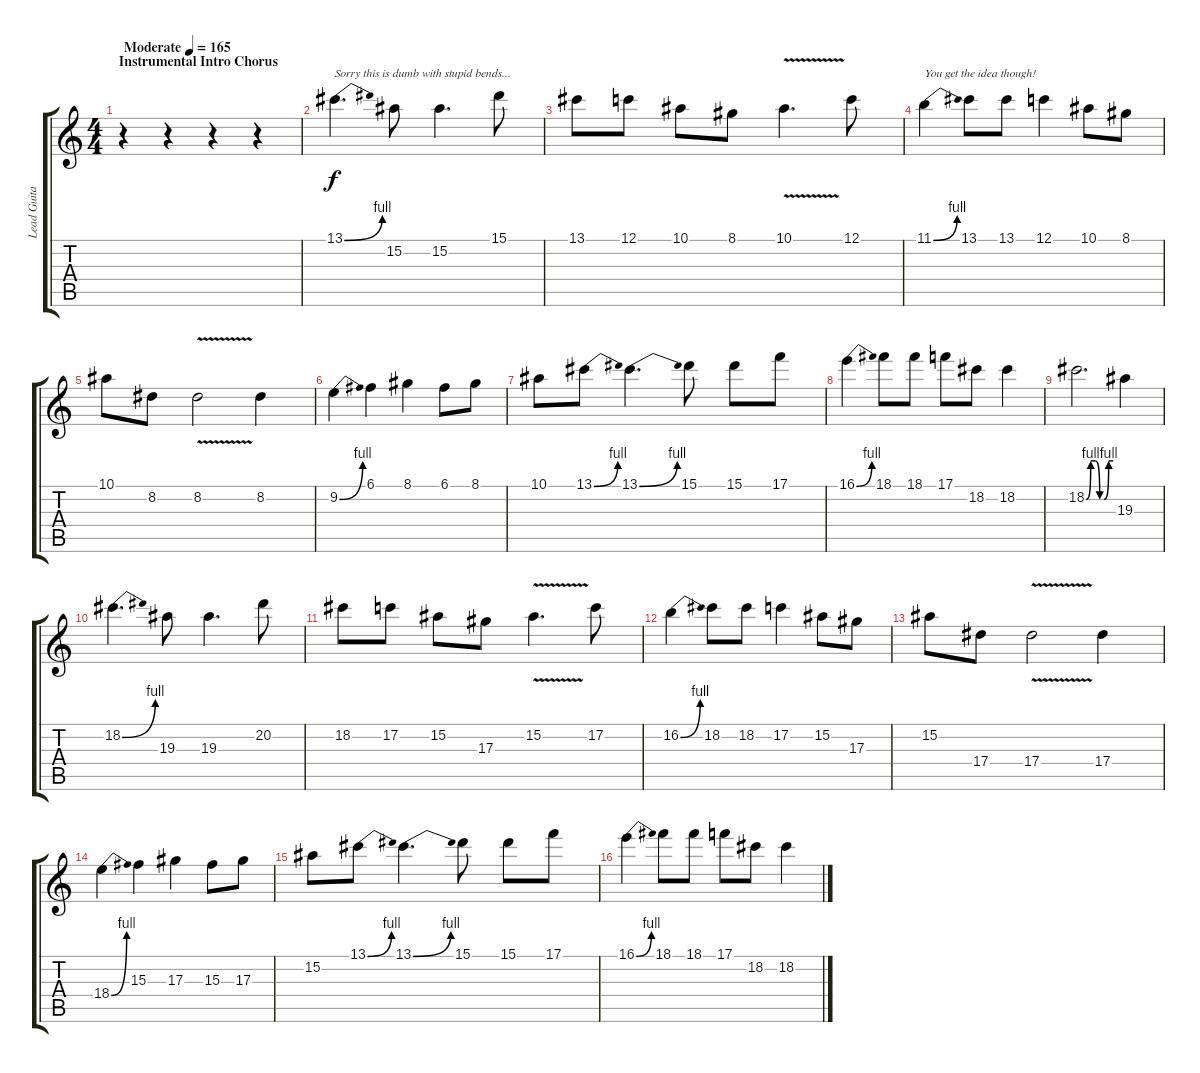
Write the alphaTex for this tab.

\track ("Lead Guitar" "Lead Guita") {instrument distortionguitar}
\staff {score tabs}
\tuning (C4 G3 Eb3 Bb2 F2 C2) {hide}
\ts (4 4)
\section ("" "Instrumental Intro Chorus")
\tempo (165 "Moderate")
\clef g2
\ks c
r.4{dy f instrument distortionguitar} r.4 r.4 r.4 |
13.1{be (bend 0 0 60 4)}.4{d txt "Sorry this is dumb with stupid bends..."} 15.2.8 15.2.4{d} 15.1.8 |
13.1.8 12.1.8 10.1.8 8.1.8 10.1{v}.4{d} 12.1.8 |
11.1{be (bend 0 0 60 4)}.4{txt "You get the idea though!"} 13.1.8 13.1.8 12.1.4 10.1.8 8.1.8 |
10.1.8 8.2.8 8.2{v}.2 8.2.4 |
9.2{be (bend 0 0 60 4)}.4 6.1.4 8.1.4 6.1.8 8.1.8 |
10.1.8 13.1{be (bend 0 0 60 4)}.8 13.1{be (bend 0 0 60 4)}.4{d} 15.1.8 15.1.8 17.1.8 |
16.1{be (bend 0 0 60 4)}.4 18.1.8 18.1.8 17.1.8 18.2.8 18.2.4 |
18.2{be (custom 0 0 10 4 20 4 30 0 40 0 50 4 60 4)}.2{d} 19.3.4 |
18.2{be (bend 0 0 60 4)}.4{d} 19.3.8 19.3.4{d} 20.2.8 |
18.2.8 17.2.8 15.2.8 17.3.8 15.2{v}.4{d} 17.2.8 |
16.2{be (bend 0 0 60 4)}.4 18.2.8 18.2.8 17.2.4 15.2.8 17.3.8 |
15.2.8 17.4.8 17.4{v}.2 17.4.4 |
18.4{be (bend 0 0 60 4)}.4 15.3.4 17.3.4 15.3.8 17.3.8 |
15.2.8 13.1{be (bend 0 0 60 4)}.8 13.1{be (bend 0 0 60 4)}.4{d} 15.1.8 15.1.8 17.1.8 |
16.1{be (bend 0 0 60 4)}.4 18.1.8 18.1.8 17.1.8 18.2.8 18.2.4
